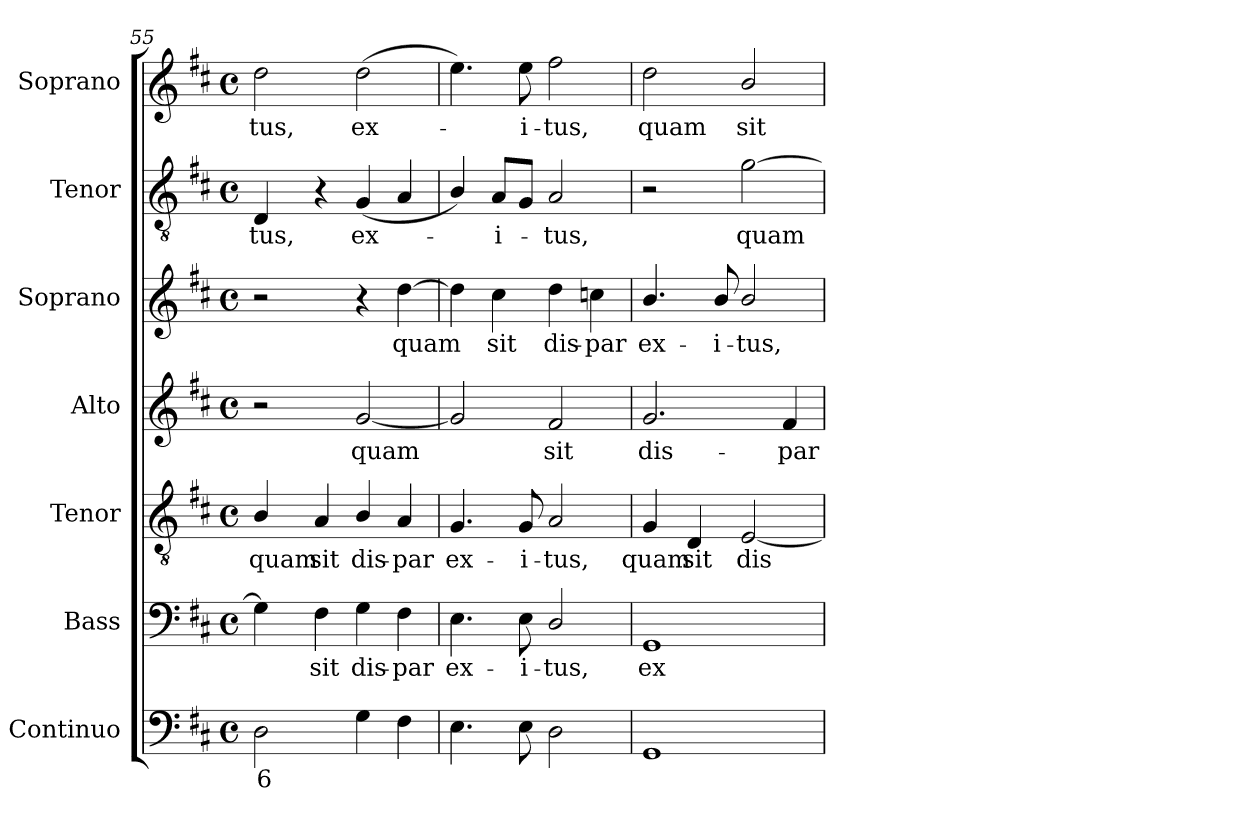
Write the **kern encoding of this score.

**kern	**text	**kern	**text	**kern	**text	**kern	**text	**kern	**text	**kern	**text	**kern	**text
*part7	*part7	*part6	*part6	*part5	*part5	*part4	*part4	*part3	*part3	*part2	*part2	*part1	*part1
*staff7	*staff7	*staff6	*staff6	*staff5	*staff5	*staff4	*staff4	*staff3	*staff3	*staff2	*staff2	*staff1	*staff1
*I"Continuo	*	*I"Bass	*	*I"Tenor	*	*I"Alto	*	*I"Soprano	*	*I"Tenor	*	*I"Soprano	*
*I'Cont.	*	*I'B.	*	*I'T.	*	*I'A.	*	*I'S.	*	*I'T.	*	*I'S.	*
*clefF4	*	*clefF4	*	*clefGv2	*	*clefG2	*	*clefG2	*	*clefGv2	*	*clefG2	*
*	*	*	*	*ITrd7c12	*	*	*	*	*	*ITrd7c12	*	*	*
*k[f#c#]	*	*k[f#c#]	*	*k[f#c#]	*	*k[f#c#]	*	*k[f#c#]	*	*k[f#c#]	*	*k[f#c#]	*
*D:	*	*D:	*	*D:	*	*D:	*	*D:	*	*D:	*	*D:	*
*M4/4	*	*M4/4	*	*M4/4	*	*M4/4	*	*M4/4	*	*M4/4	*	*M4/4	*
*met(c)	*	*met(c)	*	*met(c)	*	*met(c)	*	*met(c)	*	*met(c)	*	*met(c)	*
=55	=55	=55	=55	=55	=55	=55	=55	=55	=55	=55	=55	=55	=55
!	!LO:LY:b:color=#000000	!	!	!	!	!	!	!	!	!	!	!	!
!	!	!	!	!	!LO:LY:b:color=#000000	!	!	!	!	!	!	!	!
!	!	!	!	!	!	!	!	!	!	!	!LO:LY:b:color=#000000	!	!
!	!	!	!	!	!	!	!	!	!	!	!	!	!LO:LY:b:color=#000000
2Di\	6	4Gi\]	.	4BBi/	quam	2r	.	2r	.	4DDi/	-tus,	2ddi\	-tus,
!	!	!	!LO:LY:b:color=#000000	!	!	!	!	!	!	!	!	!	!
!	!	!	!	!	!LO:LY:b:color=#000000	!	!	!	!	!	!	!	!
.	.	4F#i\	sit	4AAi/	sit	.	.	.	.	4r	.	.	.
!	!	!	!LO:LY:b:color=#000000	!	!	!	!	!	!	!	!	!	!
!	!	!	!	!	!LO:LY:b:color=#000000	!	!	!	!	!	!	!	!
!	!	!	!	!	!	!	!LO:LY:b:color=#000000	!	!	!	!	!	!
!	!	!	!	!	!	!	!	!	!	!	!LO:LY:b:color=#000000	!	!
!	!	!	!	!	!	!	!	!	!	!	!	!	!LO:LY:b:color=#000000
4Gi\	.	4Gi\	dis-	4BBi/	dis-	[<2gi/	quam	4r	.	(4GGi/	ex-	(2ddi\	ex-
!	!	!	!LO:LY:b:color=#000000	!	!	!	!	!	!	!	!	!	!
!	!	!	!	!	!LO:LY:b:color=#000000	!	!	!	!	!	!	!	!
!	!	!	!	!	!	!	!	!	!LO:LY:b:color=#000000	!	!	!	!
4F#i\	.	4F#i\	-par	4AAi/	-par	.	.	[>4ddi\	quam	4AAi/	.	.	.
=56	=56	=56	=56	=56	=56	=56	=56	=56	=56	=56	=56	=56	=56
!	!	!	!LO:LY:b:color=#000000	!	!	!	!	!	!	!	!	!	!
!	!	!	!	!	!LO:LY:b:color=#000000	!	!	!	!	!	!	!	!
4.Ei\	.	4.Ei\	ex-	4.GGi/	ex-	2gi/]	.	4ddi\]	.	4BBi/)	.	4.eei\)	.
!	!	!	!	!	!	!	!	!	!LO:LY:b:color=#000000	!	!	!	!
!	!	!	!	!	!	!	!	!	!	!	!LO:LY:b:color=#000000	!	!
.	.	.	.	.	.	.	.	4cc#i\	sit	8AAi/L	-i-	.	.
!	!	!	!LO:LY:b:color=#000000	!	!	!	!	!	!	!	!	!	!
!	!	!	!	!	!LO:LY:b:color=#000000	!	!	!	!	!	!	!	!
!	!	!	!	!	!	!	!	!	!	!	!	!	!LO:LY:b:color=#000000
8Ei\	.	8Ei\	-i-	8GGi/	-i-	.	.	.	.	8GGi/J	.	8eei\	-i-
!	!	!	!LO:LY:b:color=#000000	!	!	!	!	!	!	!	!	!	!
!	!	!	!	!	!LO:LY:b:color=#000000	!	!	!	!	!	!	!	!
!	!	!	!	!	!	!	!LO:LY:b:color=#000000	!	!	!	!	!	!
!	!	!	!	!	!	!	!	!	!LO:LY:b:color=#000000	!	!	!	!
!	!	!	!	!	!	!	!	!	!	!	!LO:LY:b:color=#000000	!	!
!	!	!	!	!	!	!	!	!	!	!	!	!	!LO:LY:b:color=#000000
2Di\	.	2Di/	-tus,	2AAi/	-tus,	2f#i/	sit	4ddi\	dis-	2AAi/	-tus,	2ff#i\	-tus,
!	!	!	!	!	!	!	!	!	!LO:LY:b:color=#000000	!	!	!	!
.	.	.	.	.	.	.	.	4cci\	-par	.	.	.	.
=57	=57	=57	=57	=57	=57	=57	=57	=57	=57	=57	=57	=57	=57
!	!	!	!LO:LY:b:color=#000000	!	!	!	!	!	!	!	!	!	!
!	!	!	!	!	!LO:LY:b:color=#000000	!	!	!	!	!	!	!	!
!	!	!	!	!	!	!	!LO:LY:b:color=#000000	!	!	!	!	!	!
!	!	!	!	!	!	!	!	!	!LO:LY:b:color=#000000	!	!	!	!
!	!	!	!	!	!	!	!	!	!	!	!	!	!LO:LY:b:color=#000000
1GGi	.	1GGi	ex-	4GGi/	quam	2.gi/	dis-	4.bi/	ex-	2r	.	2ddi\	quam
!	!	!	!	!	!LO:LY:b:color=#000000	!	!	!	!	!	!	!	!
.	.	.	.	4DDi/	sit	.	.	.	.	.	.	.	.
!	!	!	!	!	!	!	!	!	!LO:LY:b:color=#000000	!	!	!	!
.	.	.	.	.	.	.	.	8bi/	-i-	.	.	.	.
!	!	!	!	!	!LO:LY:b:color=#000000	!	!	!	!	!	!	!	!
!	!	!	!	!	!	!	!	!	!LO:LY:b:color=#000000	!	!	!	!
!	!	!	!	!	!	!	!	!	!	!	!LO:LY:b:color=#000000	!	!
!	!	!	!	!	!	!	!	!	!	!	!	!	!LO:LY:b:color=#000000
.	.	.	.	[<2EEi/	dis-	.	.	2bi/	-tus,	[>2Gi\	quam	2bi/	sit
!	!	!	!	!	!	!	!LO:LY:b:color=#000000	!	!	!	!	!	!
.	.	.	.	.	.	4f#i/	-par	.	.	.	.	.	.
=	=	=	=	=	=	=	=	=	=	=	=	=	=
*-	*-	*-	*-	*-	*-	*-	*-	*-	*-	*-	*-	*-	*-
